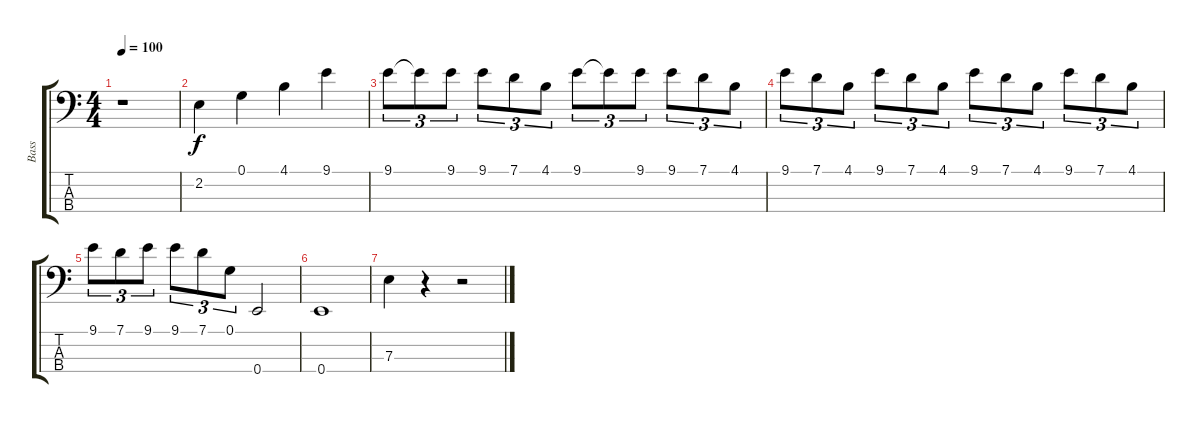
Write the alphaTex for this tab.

\track ("Bass" "Bass") {instrument electricbassfinger}
\staff {score tabs}
\tuning (G2 D2 A1 E1) {hide}
\ts (4 4)
\tempo 100
\clef f4
\ks c
r.1{dy f} |
2.2.4 0.1.4 4.1.4 9.1.4 |
9.1.8{tu (3 2)} 9.1{t}.8{tu (3 2)} 9.1.8{tu (3 2)} 9.1.8{tu (3 2)} 7.1.8{tu (3 2)} 4.1.8{tu (3 2)} 9.1.8{tu (3 2)} 9.1{t}.8{tu (3 2)} 9.1.8{tu (3 2)} 9.1.8{tu (3 2)} 7.1.8{tu (3 2)} 4.1.8{tu (3 2)} |
9.1.8{tu (3 2)} 7.1.8{tu (3 2)} 4.1.8{tu (3 2)} 9.1.8{tu (3 2)} 7.1.8{tu (3 2)} 4.1.8{tu (3 2)} 9.1.8{tu (3 2)} 7.1.8{tu (3 2)} 4.1.8{tu (3 2)} 9.1.8{tu (3 2)} 7.1.8{tu (3 2)} 4.1.8{tu (3 2)} |
9.1.8{tu (3 2)} 7.1.8{tu (3 2)} 9.1.8{tu (3 2)} 9.1.8{tu (3 2)} 7.1.8{tu (3 2)} 0.1.8{tu (3 2)} 0.4.2 |
0.4.1 |
7.3.4 r.4 r.2
